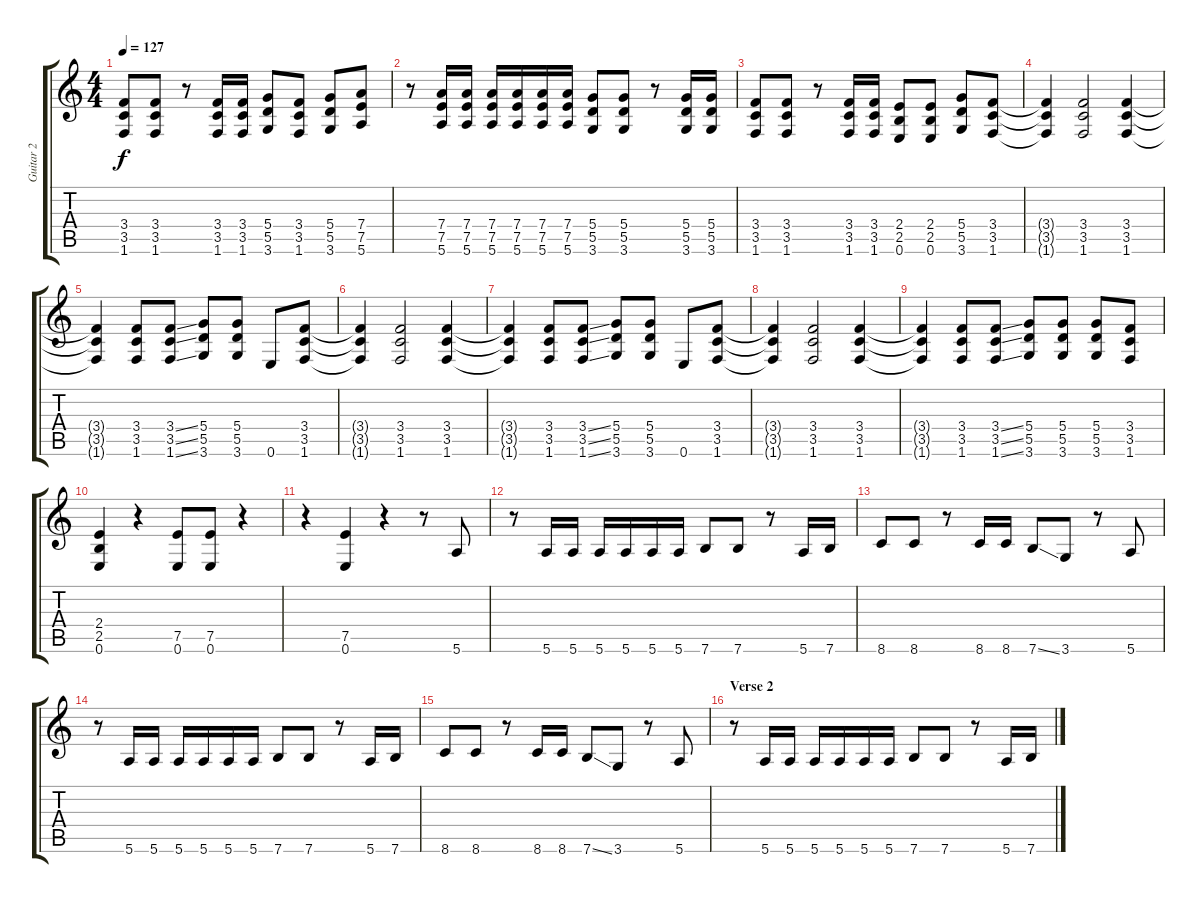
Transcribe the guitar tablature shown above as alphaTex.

\track ("Guitar 2" "Guitar 2") {instrument distortionguitar}
\staff {score tabs}
\tuning (E4 B3 G3 D3 A2 E2) {hide}
\ts (4 4)
\tempo 127
\clef g2
\ks c
(3.4 3.5 1.6).8{dy f} (3.4 3.5 1.6).8 r.8 (3.4 3.5 1.6).16 (3.4 3.5 1.6).16 (5.4 5.5 3.6).8 (3.4 3.5 1.6).8 (5.4 5.5 3.6).8 (7.4 7.5 5.6).8 |
r.8 (7.4 7.5 5.6).16 (7.4 7.5 5.6).16 (7.4 7.5 5.6).16 (7.4 7.5 5.6).16 (7.4 7.5 5.6).16 (7.4 7.5 5.6).16 (5.4 5.5 3.6).8 (5.4 5.5 3.6).8 r.8 (5.4 5.5 3.6).16 (5.4 5.5 3.6).16 |
(3.4 3.5 1.6).8 (3.4 3.5 1.6).8 r.8 (3.4 3.5 1.6).16 (3.4 3.5 1.6).16 (2.4 2.5 0.6).8 (2.4 2.5 0.6).8 (5.4 5.5 3.6).8 (3.4 3.5 1.6).8 |
(3.4{t} 3.5{t} 1.6{t}).4 (3.4 3.5 1.6).2 (3.4 3.5 1.6).4 |
(3.4{t} 3.5{t} 1.6{t}).4 (3.4 3.5 1.6).8 (3.4{ss} 3.5{ss} 1.6{ss}).8 (5.4 5.5 3.6).8 (5.4 5.5 3.6).8 0.6.8{instrument electricguitarmuted} (3.4 3.5 1.6).8{instrument distortionguitar} |
(3.4{t} 3.5{t} 1.6{t}).4 (3.4 3.5 1.6).2 (3.4 3.5 1.6).4 |
(3.4{t} 3.5{t} 1.6{t}).4 (3.4 3.5 1.6).8 (3.4{ss} 3.5{ss} 1.6{ss}).8 (5.4 5.5 3.6).8 (5.4 5.5 3.6).8 0.6.8{instrument electricguitarmuted} (3.4 3.5 1.6).8{instrument distortionguitar} |
(3.4{t} 3.5{t} 1.6{t}).4 (3.4 3.5 1.6).2 (3.4 3.5 1.6).4 |
(3.4{t} 3.5{t} 1.6{t}).4 (3.4 3.5 1.6).8 (3.4{ss} 3.5{ss} 1.6{ss}).8 (5.4 5.5 3.6).8 (5.4 5.5 3.6).8 (5.4 5.5 3.6).8 (3.4 3.5 1.6).8 |
(2.4 2.5 0.6).4 r.4 (7.5 0.6).8 (7.5 0.6).8 r.4 |
r.4 (7.5 0.6).4 r.4 r.8 5.6.8{instrument electricguitarmuted} |
r.8 5.6.16 5.6.16 5.6.16 5.6.16 5.6.16 5.6.16 7.6.8 7.6.8 r.8 5.6.16 7.6.16 |
8.6.8 8.6.8 r.8 8.6.16 8.6.16 7.6{ss}.8 3.6.8 r.8 5.6.8 |
r.8 5.6.16 5.6.16 5.6.16 5.6.16 5.6.16 5.6.16 7.6.8 7.6.8 r.8 5.6.16 7.6.16 |
8.6.8 8.6.8 r.8 8.6.16 8.6.16 7.6{ss}.8 3.6.8 r.8 5.6.8 |
\section ("" "Verse 2")
r.8 5.6.16 5.6.16 5.6.16 5.6.16 5.6.16 5.6.16 7.6.8 7.6.8 r.8 5.6.16 7.6.16
